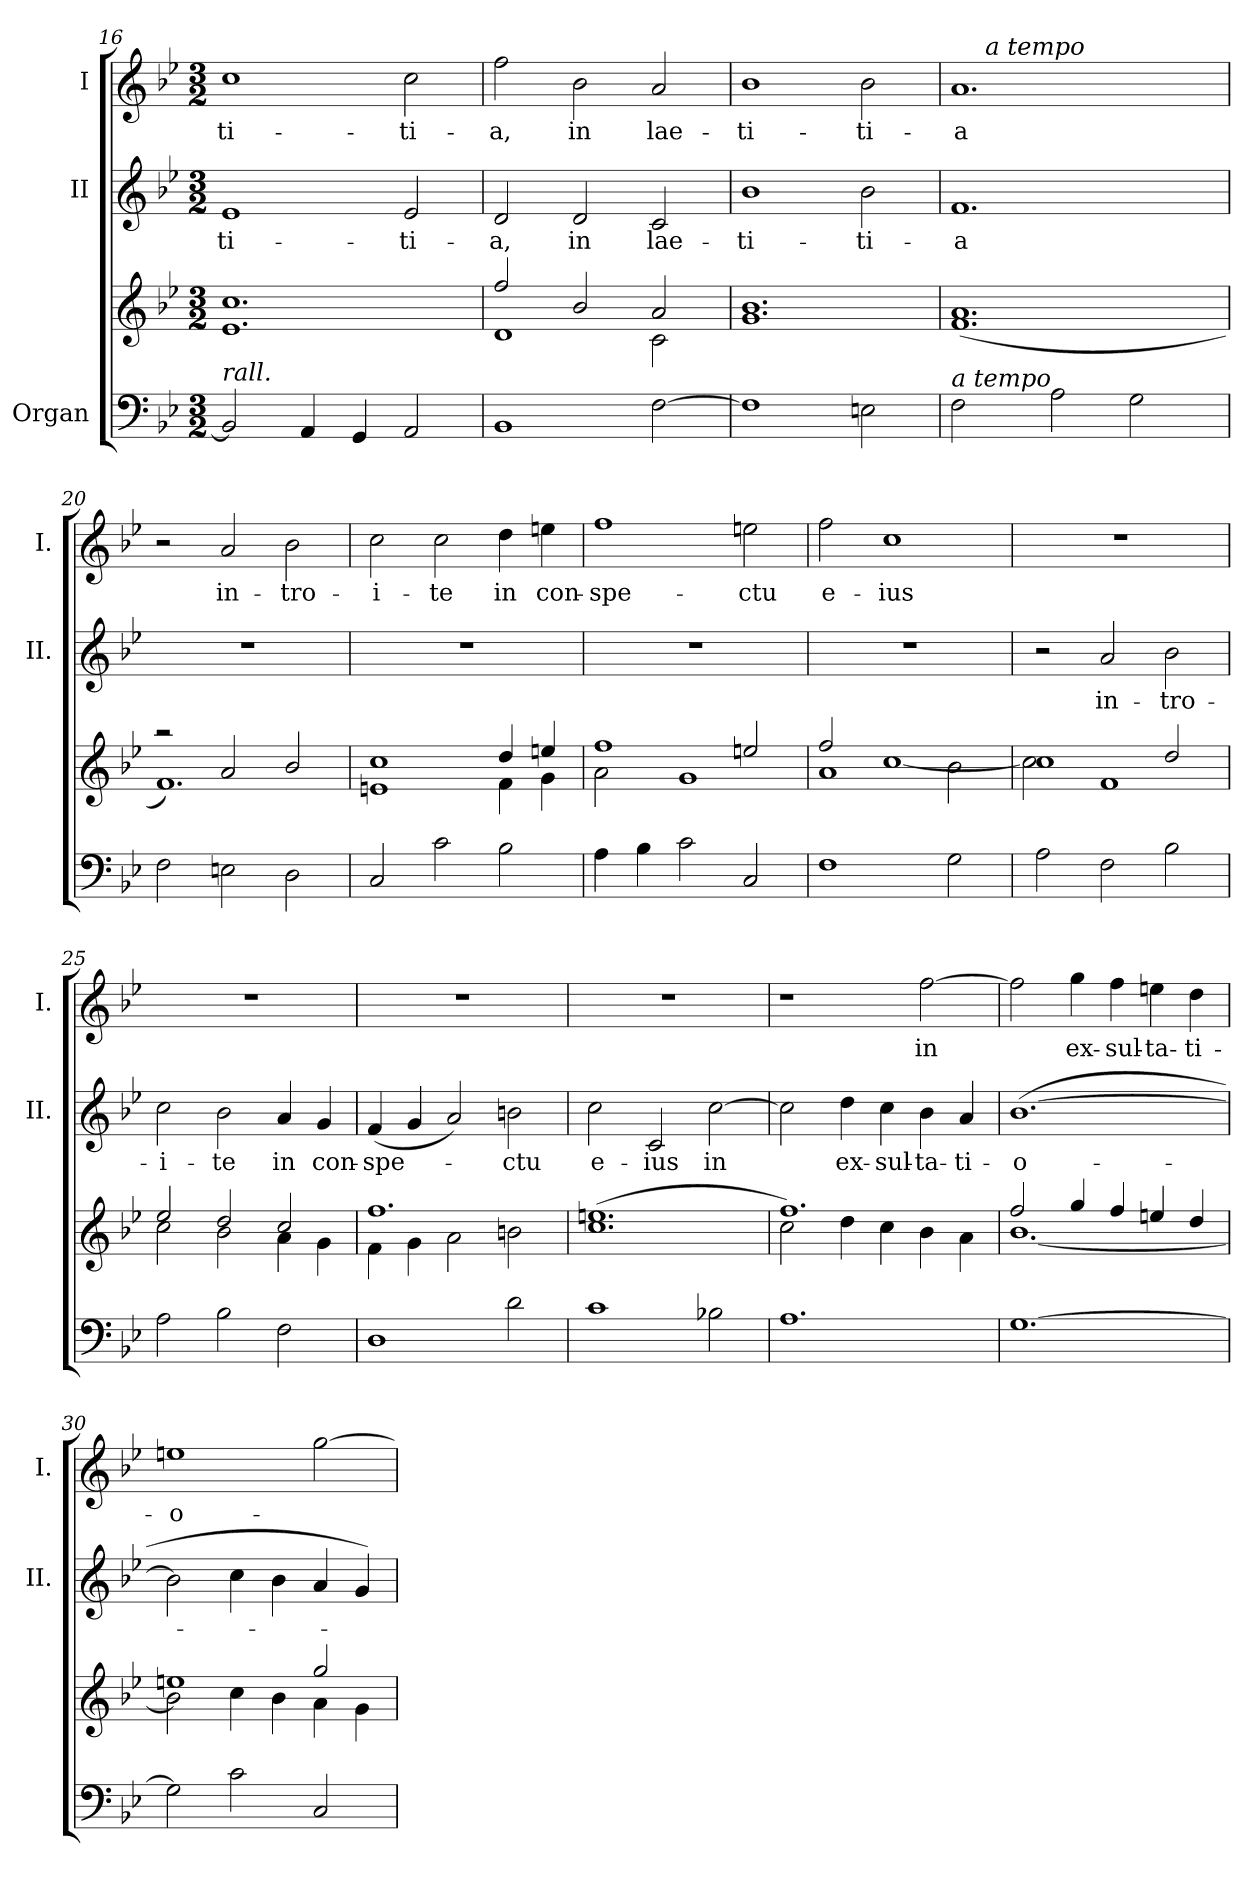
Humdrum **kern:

**kern	**kern	**kern	**text	**kern	**text
*part3	*part3	*part2	*part2	*part1	*part1
*staff4	*staff3	*staff2	*staff2	*staff1	*staff1
*I"Organ	*	*I"II	*	*I"I	*
*	*	*I'II.	*	*I'I.	*
*clefF4	*clefG2	*clefG2	*	*clefG2	*
*k[b-e-]	*k[b-e-]	*k[b-e-]	*	*k[b-e-]	*
*B-:	*B-:	*B-:	*	*B-:	*
*M3/2	*M3/2	*M3/2	*	*M3/2	*
=16	=16	=16	=16	=16	=16
!LO:TX:a:i:t=rall.	!	!	!	!	!
!	!	!	!LO:LY:b	!	!LO:LY:b
2BB-/]	1.e- 1.cc	1e-	-ti-	1cc	-ti-
4AA/	.	.	.	.	.
4GG/	.	.	.	.	.
!	!	!	!LO:LY:b	!	!LO:LY:b
2AA/	.	2e-/	-ti-	2cc\	-ti-
=17	=17	=17	=17	=17	=17
*	*^	*	*	*	*
!	!	!	!	!LO:LY:b	!	!LO:LY:b
1BB-	2ff/	1d	2d/	-a,	2ff\	-a,
!	!	!	!	!LO:LY:b	!	!LO:LY:b
.	2b-/	.	2d/	in	2b-\	in
!	!	!	!	!LO:LY:b	!	!LO:LY:b
[>2F\	2a/	2c\	2c/	lae-	2a/	lae-
=18	=18	=18	=18	=18	=18	=18
!	!	!	!	!LO:LY:b	!	!LO:LY:b
*	*v	*v	*	*	*	*
1F]	1.g 1.b-	1b-	-ti-	1b-	-ti-
!	!	!	!LO:LY:b	!	!LO:LY:b
2En\	.	2b-\	-ti-	2b-\	-ti-
!!LO:LB:g=z
=19	=19	=19	=19	=19	=19
!LO:TX:a:i:t=a tempo	!	!	!	!	!
!	!	!	!LO:LY:b:rj	!	!LO:LY:b:rj
*	*	*	*	*^	*
2F\	(<1.f 1.a	1.f	-a	1.a	8ryy	-a
!	!	!	!	!	!LO:TX:a:i:t=a tempo	!
.	.	.	.	.	1ryy	.
2A\	.	.	.	.	.	.
2G\	.	.	.	.	.	.
.	.	.	.	.	4.ryy	.
=20	=20	=20	=20	=20	=20	=20
*	*^	*	*	*	*	*
!	!	!	!LO:N:vis=1	!	!	!	!
*	*	*	*	*	*v	*v	*
2F\	2raa	1.f)	1.r	.	2r	.
!	!	!	!	!	!	!LO:LY:b
2En\	2a/	.	.	.	2a/	in-
!	!	!	!	!	!	!LO:LY:b
2D\	2b-/	.	.	.	2b-\	-tro-
=21	=21	=21	=21	=21	=21	=21
!	!	!	!LO:N:vis=1	!	!	!LO:LY:b
2C/	1en	1cc	1.r	.	2cc\	-i-
!	!	!	!	!	!	!LO:LY:b
2c\	.	.	.	.	2cc\	-te
!	!	!	!	!	!	!LO:LY:b
2B-\	4dd/	4f\	.	.	4dd\	in
!	!	!	!	!	!	!LO:LY:b
.	4een/	4g\	.	.	4een\	con-
=22	=22	=22	=22	=22	=22	=22
!	!	!	!LO:N:vis=1	!	!	!LO:LY:b
4A\	1ff	2a\	1.r	.	1ff	-spe-
4B-\	.	.	.	.	.	.
2c\	.	1g	.	.	.	.
!	!	!	!	!	!	!LO:LY:b
2C/	2een/	.	.	.	2een\	-ctu
=23	=23	=23	=23	=23	=23	=23
!	!	!	!LO:N:vis=1	!	!	!LO:LY:b
1F	1a	2ff/	1.r	.	2ff\	e-
!	!	!	!	!	!	!LO:LY:b
.	.	[<1cc	.	.	1cc	-ius
2G\	2b-\	.	.	.	.	.
!!LO:LB:g=z
=24	=24	=24	=24	=24	=24	=24
!	!	!	!	!	!LO:N:vis=1	!
2A\	1cc	2cc\]	2r	.	1.r	.
!	!	!	!	!LO:LY:b	!	!
2F\	.	1f	2a/	in-	.	.
!	!	!	!	!LO:LY:b	!	!
2B-\	2dd/	.	2b-\	-tro-	.	.
=25	=25	=25	=25	=25	=25	=25
!	!	!	!	!LO:LY:b	!LO:N:vis=1	!
2A\	2ee-/	2cc\	2cc\	-i-	1.r	.
!	!	!	!	!LO:LY:b	!	!
2B-\	2dd/	2b-\	2b-\	-te	.	.
!	!	!	!	!LO:LY:b	!	!
2F\	2cc/	4a\	4a/	in	.	.
!	!	!	!	!LO:LY:b	!	!
.	.	4g\	4g/	con-	.	.
=26	=26	=26	=26	=26	=26	=26
!	!	!	!	!LO:LY:b	!LO:N:vis=1	!
1D	1.ff	4f\	(<4f/	-spe-	1.r	.
.	.	4g\	4g/	.	.	.
.	.	2a\	2a/)	.	.	.
!	!	!	!	!LO:LY:b	!	!
2d\	.	2bn\	2bn\	-ctu	.	.
=27	=27	=27	=27	=27	=27	=27
!	!	!	!	!LO:LY:b	!LO:N:vis=1	!
*	*v	*v	*	*	*	*
1c	(<1.cc 1.een	2cc\	e-	1.r	.
!	!	!	!LO:LY:b	!	!
.	.	2c/	-ius	.	.
!	!	!	!LO:LY:b	!	!
2B-X\	.	[>2cc\	in	.	.
=28	=28	=28	=28	=28	=28
*	*^	*	*	*	*
1.A	1.ff	2cc\)	2cc\]	.	1r	.
!	!	!	!	!LO:LY:b	!	!
.	.	4dd\	4dd\	ex-	.	.
!	!	!	!	!LO:LY:b	!	!
.	.	4cc\	4cc\	-sul-	.	.
!	!	!	!	!LO:LY:b	!	!LO:LY:b
.	.	4b-\	4b-\	-ta-	[>2ff\	in
!	!	!	!	!LO:LY:b	!	!
.	.	4a\	4a/	-ti-	.	.
!!LO:PB:g=z
=29	=29	=29	=29	=29	=29	=29
!	!	!	!	!LO:LY:b:rj	!	!
[>1.G	2ff/	[<1.b-	(>[>1.b-	-o-	2ff\]	.
!	!	!	!	!	!	!LO:LY:b
.	4gg/	.	.	.	4gg\	ex-
!	!	!	!	!	!	!LO:LY:b
.	4ff/	.	.	.	4ff\	-sul-
!	!	!	!	!	!	!LO:LY:b
.	4een/	.	.	.	4een\	-ta-
!	!	!	!	!	!	!LO:LY:b
.	4dd/	.	.	.	4dd\	-ti-
=30	=30	=30	=30	=30	=30	=30
!	!	!	!	!	!	!LO:LY:b:rj
2G\]	1een	2b-\]	2b-\]	.	1een	-o-
2c\	.	4cc\	4cc\	.	.	.
.	.	4b-\	4b-\	.	.	.
2C/	2gg/	4a\	4a/	.	[>2gg\	.
.	.	4g\	4g/)	.	.	.
*	*v	*v	*	*	*	*
=	=	=	=	=	=
*-	*-	*-	*-	*-	*-
